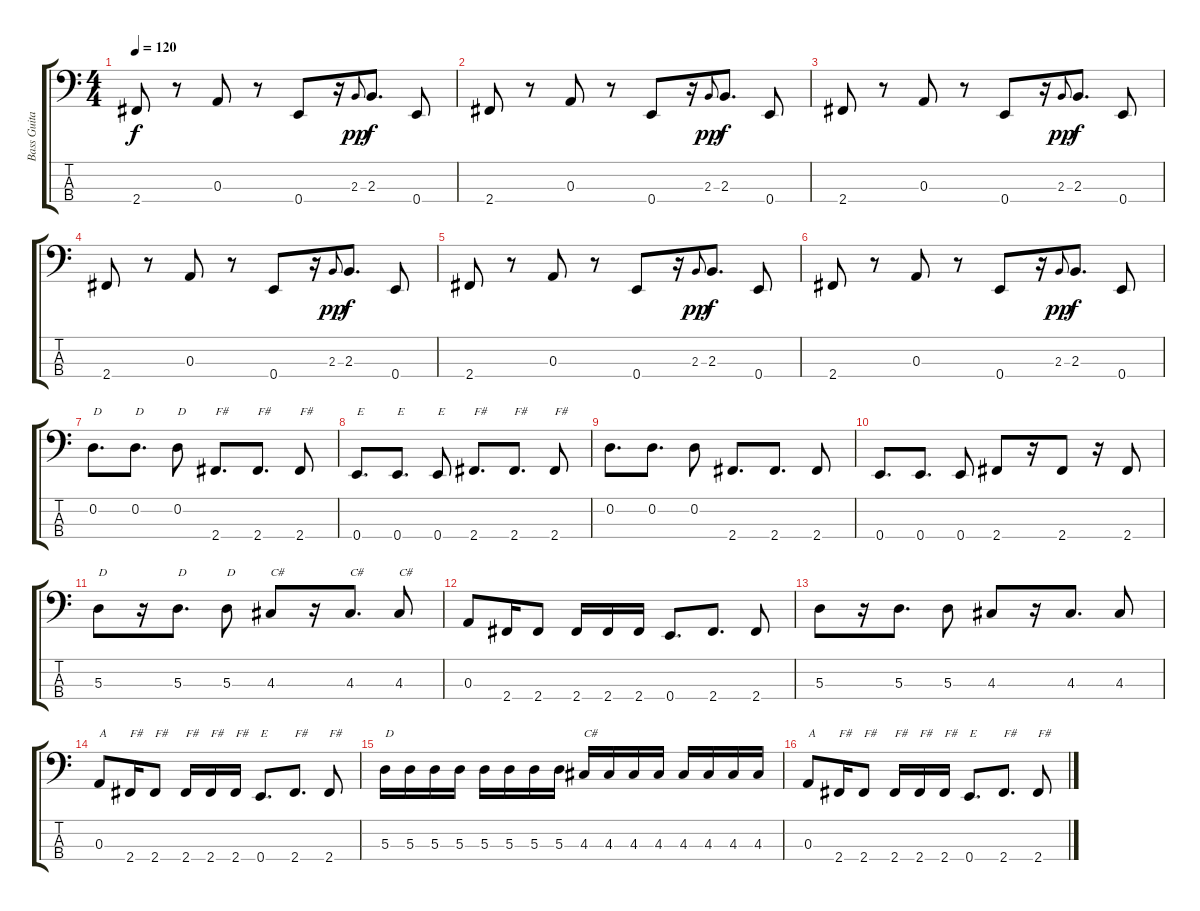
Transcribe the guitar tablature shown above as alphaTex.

\track ("Bass Guitar (Kuko)" "Bass Guita") {instrument electricbassfinger}
\staff {score tabs}
\tuning (G2 D2 A1 E1) {hide}
\ts (4 4)
\tempo 120
\clef f4
\ks c
2.4.8{dy f} r.8 0.3.8 r.8 0.4.8 r.16 2.3.8{gr onbeat dy pp} 2.3.8{d dy f} 0.4.8 |
2.4.8 r.8 0.3.8 r.8 0.4.8 r.16 2.3.8{gr onbeat dy pp} 2.3.8{d dy f} 0.4.8 |
2.4.8 r.8 0.3.8 r.8 0.4.8 r.16 2.3.8{gr onbeat dy pp} 2.3.8{d dy f} 0.4.8 |
2.4.8 r.8 0.3.8 r.8 0.4.8 r.16 2.3.8{gr onbeat dy pp} 2.3.8{d dy f} 0.4.8 |
2.4.8 r.8 0.3.8 r.8 0.4.8 r.16 2.3.8{gr onbeat dy pp} 2.3.8{d dy f} 0.4.8 |
2.4.8 r.8 0.3.8 r.8 0.4.8 r.16 2.3.8{gr onbeat dy pp} 2.3.8{d dy f} 0.4.8 |
0.2.8{d txt "D"} 0.2.8{d txt "D"} 0.2.8{txt "D"} 2.4.8{d txt "F#"} 2.4.8{d txt "F#"} 2.4.8{txt "F#"} |
0.4.8{d txt "E"} 0.4.8{d txt "E"} 0.4.8{txt "E"} 2.4.8{d txt "F#"} 2.4.8{d txt "F#"} 2.4.8{txt "F#"} |
0.2.8{d} 0.2.8{d} 0.2.8 2.4.8{d} 2.4.8{d} 2.4.8 |
0.4.8{d} 0.4.8{d} 0.4.8 2.4.8 r.16 2.4.8 r.16 2.4.8 |
5.3.8{txt "D"} r.16 5.3.8{d txt "D"} 5.3.8{txt "D"} 4.3.8{txt "C#"} r.16 4.3.8{d txt "C#"} 4.3.8{txt "C#"} |
0.3.8 2.4.16 2.4.8 2.4.16 2.4.16 2.4.16 0.4.8{d} 2.4.8{d} 2.4.8 |
5.3.8 r.16 5.3.8{d} 5.3.8 4.3.8 r.16 4.3.8{d} 4.3.8 |
0.3.8{txt "A"} 2.4.16{txt "F#"} 2.4.8{txt "F#"} 2.4.16{txt "F#"} 2.4.16{txt "F#"} 2.4.16{txt "F#"} 0.4.8{d txt "E"} 2.4.8{d txt "F#"} 2.4.8{txt "F#"} |
5.3.16{txt "D"} 5.3.16 5.3.16 5.3.16 5.3.16 5.3.16 5.3.16 5.3.16 4.3.16{txt "C#"} 4.3.16 4.3.16 4.3.16 4.3.16 4.3.16 4.3.16 4.3.16 |
0.3.8{txt "A"} 2.4.16{txt "F#"} 2.4.8{txt "F#"} 2.4.16{txt "F#"} 2.4.16{txt "F#"} 2.4.16{txt "F#"} 0.4.8{d txt "E"} 2.4.8{d txt "F#"} 2.4.8{txt "F#"}
